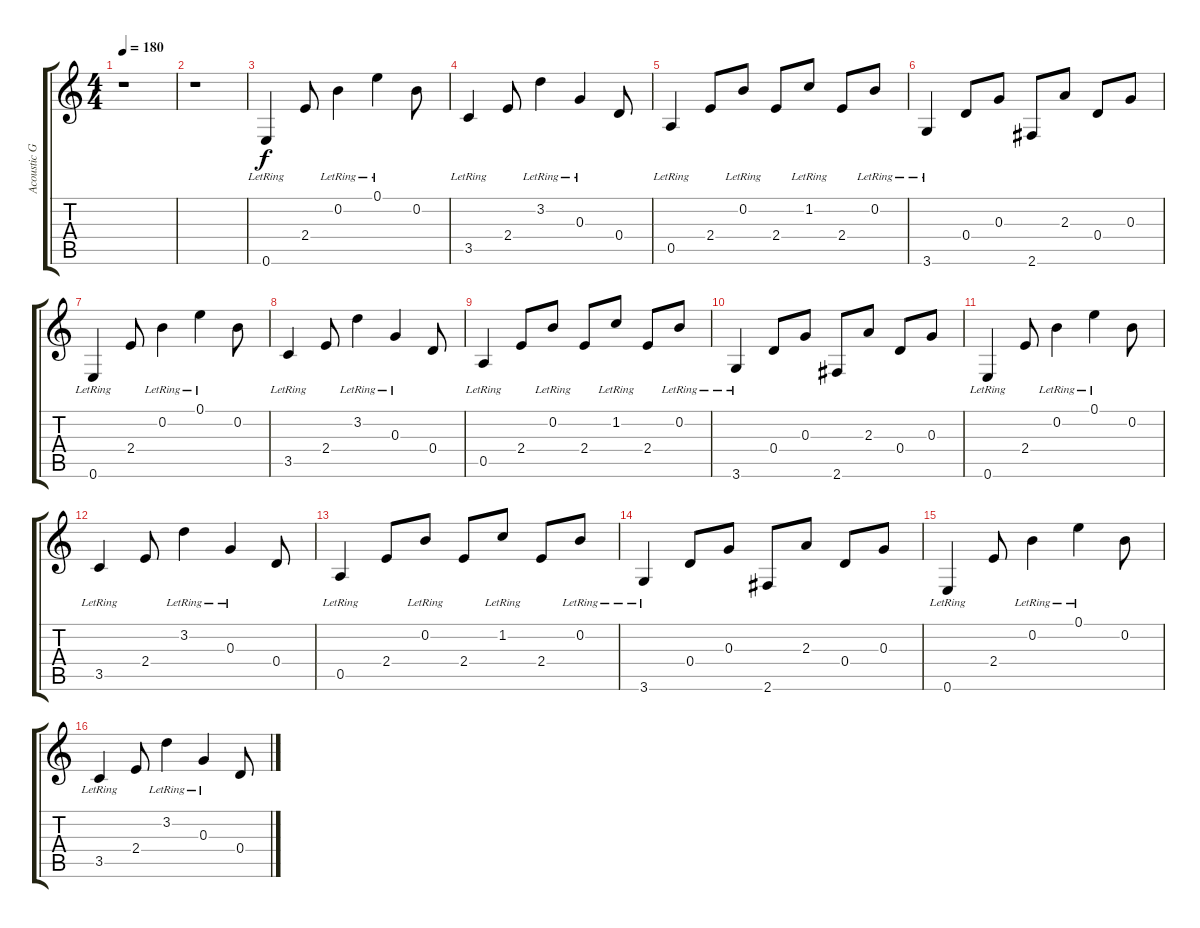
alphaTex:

\track ("Acoustic Guitar" "Acoustic G") {instrument acousticguitarsteel}
\staff {score tabs}
\tuning (E4 B3 G3 D3 A2 E2) {hide}
\ts (4 4)
\tempo 180
\clef g2
\ks c
r.1{dy f} |
r.1 |
0.6{lr}.4 2.4.8 0.2{lr}.4 0.1{lr}.4 0.2.8 |
3.5{lr}.4 2.4.8 3.2{lr}.4 0.3{lr}.4 0.4.8 |
0.5{lr}.4 2.4.8 0.2{lr}.8 2.4.8 1.2{lr}.8 2.4.8 0.2{lr}.8 |
3.6{lr}.4 0.4.8 0.3.8 2.6.8 2.3.8 0.4.8 0.3.8 |
0.6{lr}.4 2.4.8 0.2{lr}.4 0.1{lr}.4 0.2.8 |
3.5{lr}.4 2.4.8 3.2{lr}.4 0.3{lr}.4 0.4.8 |
0.5{lr}.4 2.4.8 0.2{lr}.8 2.4.8 1.2{lr}.8 2.4.8 0.2{lr}.8 |
3.6{lr}.4 0.4.8 0.3.8 2.6.8 2.3.8 0.4.8 0.3.8 |
0.6{lr}.4 2.4.8 0.2{lr}.4 0.1{lr}.4 0.2.8 |
3.5{lr}.4 2.4.8 3.2{lr}.4 0.3{lr}.4 0.4.8 |
0.5{lr}.4 2.4.8 0.2{lr}.8 2.4.8 1.2{lr}.8 2.4.8 0.2{lr}.8 |
3.6{lr}.4 0.4.8 0.3.8 2.6.8 2.3.8 0.4.8 0.3.8 |
0.6{lr}.4 2.4.8 0.2{lr}.4 0.1{lr}.4 0.2.8 |
3.5{lr}.4 2.4.8 3.2{lr}.4 0.3{lr}.4 0.4.8
